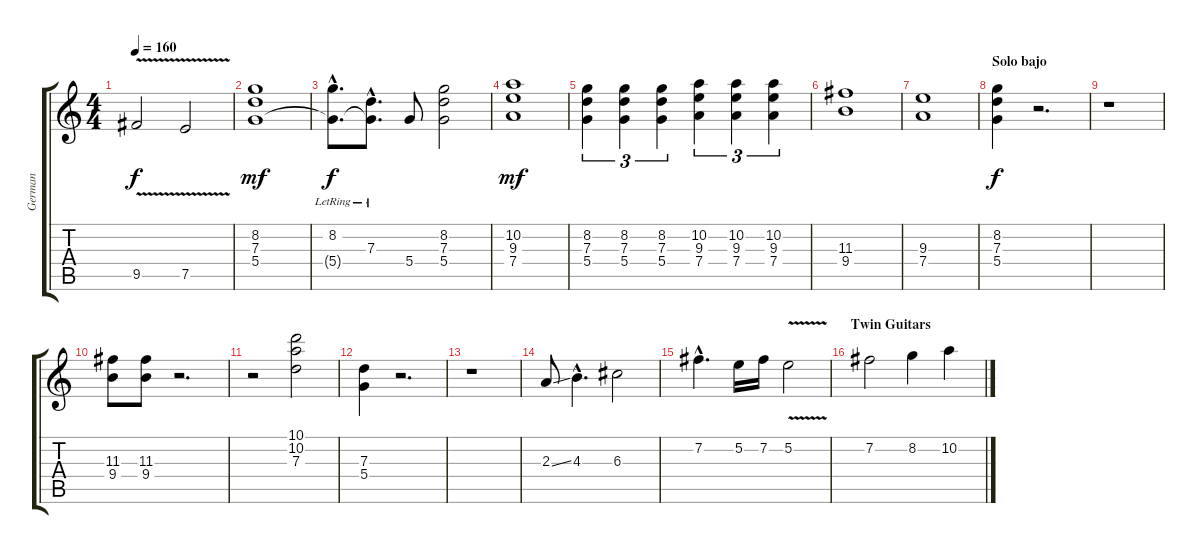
\track ("German" "German") {instrument distortionguitar}
\staff {score tabs}
\tuning (E4 B3 G3 D3 A2 E2) {hide}
\ts (4 4)
\tempo 160
\clef g2
\ks c
9.5{v}.2{dy f} 7.5{v}.2 |
(8.2 7.3 5.4).1{dy mf} |
(8.2{hac lr} 5.4{hac t}).8{d dy f} (7.3{hac lr} 5.4{hac t}).8{d} 5.4.8 (8.2 7.3 5.4).2 |
(10.2 9.3 7.4).1{dy mf} |
(8.2 7.3 5.4).4{tu (3 2)} (8.2 7.3 5.4).4{tu (3 2)} (8.2 7.3 5.4).4{tu (3 2)} (10.2 9.3 7.4).4{tu (3 2)} (10.2 9.3 7.4).4{tu (3 2)} (10.2 9.3 7.4).4{tu (3 2)} |
(11.3 9.4).1 |
(9.3 7.4).1 |
\section ("" "Solo bajo")
(8.2 7.3 5.4).4{dy f} r.2{d} |
r.1 |
(11.3 9.4).8 (11.3 9.4).8 r.2{d} |
r.2 (10.1 10.2 7.3).2 |
(7.3 5.4).4 r.2{d} |
r.1 |
2.3{ss}.8 4.3{hac}.4{d} 6.3.2 |
7.2{hac}.4{d} 5.2.16 7.2.16 5.2{v}.2 |
\section ("" "Twin Guitars")
7.2.2 8.2.4 10.2.4
